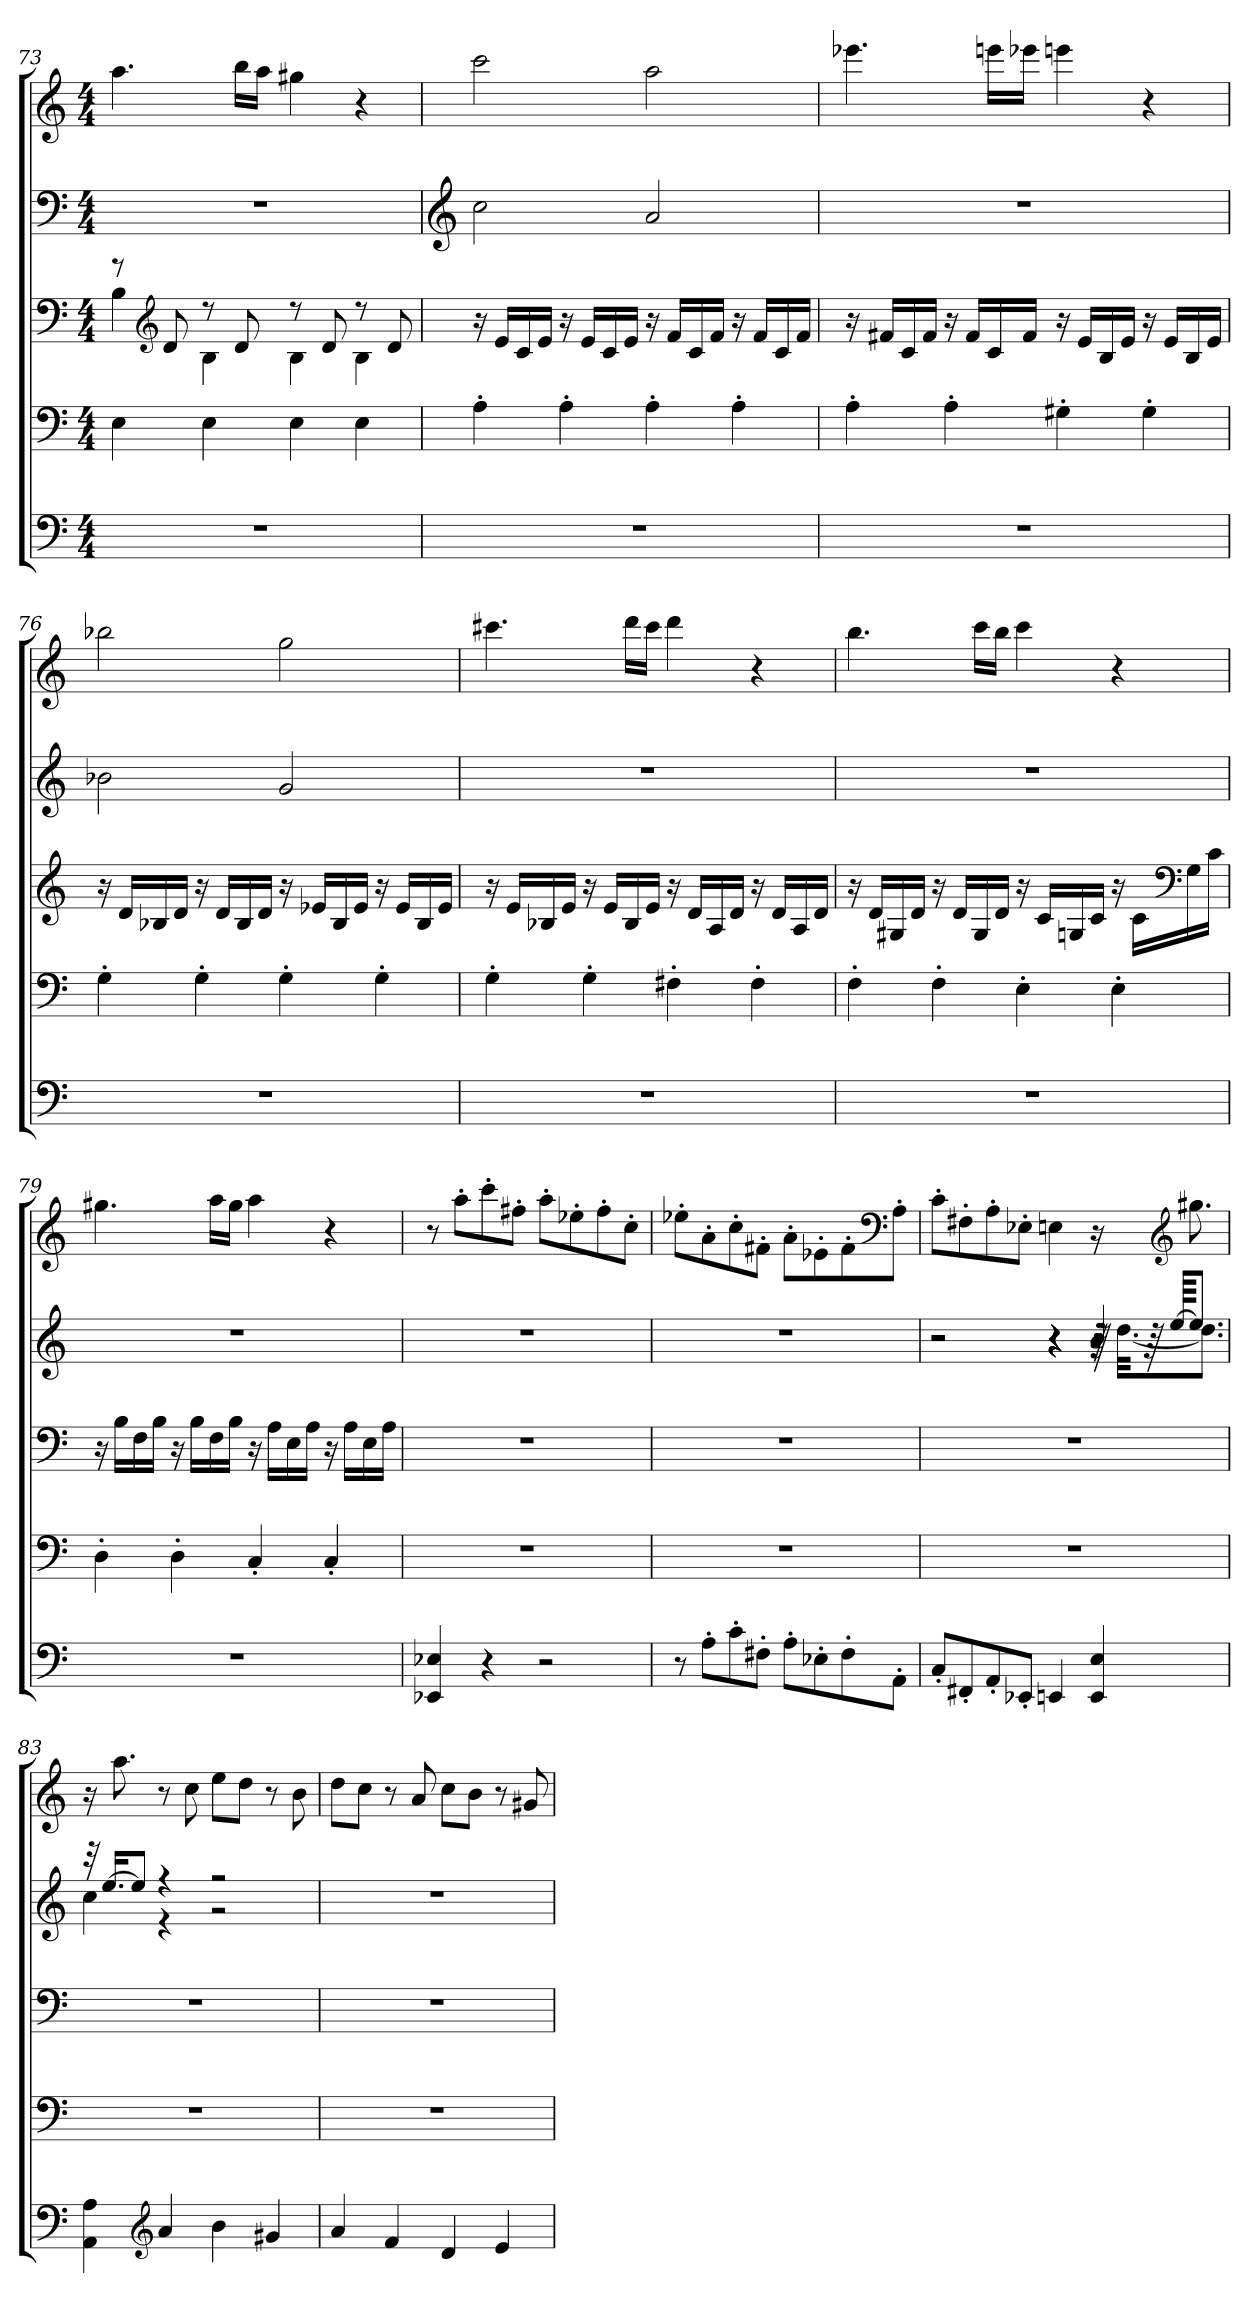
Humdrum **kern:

**kern	**kern	**kern	**kern	**kern
*part5	*part4	*part3	*part2	*part1
*staff5	*staff4	*staff3	*staff2	*staff1
!!LO:PB:g=z
*clefF4	*clefF4	*clefF4	*clefF4	*clefG2
*k[]	*k[]	*k[]	*k[]	*k[]
*M4/4	*M4/4	*M4/4	*M4/4	*M4/4
*MM170	*MM170	*MM170	*MM170	*MM170
=73	=73	=73	=73	=73
*	*	*^	*	*
1r	4E\	8r	4B\	1r	4.aa\
*	*	*clefG2	*	*	*
.	.	8d/	.	.	.
.	4E\	8r	4B\	.	.
.	.	8d/	.	.	16bb\LL
.	.	.	.	.	16aa\JJ
.	4E\	8r	4B\	.	4gg#X\
.	.	8d/	.	.	.
.	4E\	8r	4B\	.	4r
.	.	8d/	.	.	.
*	*	*v	*v	*	*
=74	=74	=74	=74	=74
*	*	*	*clefG2	*
*	*	*	*	*MM170
1r	4A'\	16r	2cc\	2ccc\
.	.	16e/LL	.	.
.	.	16c/	.	.
.	.	16e/JJ	.	.
.	4A'\	16r	.	.
.	.	16e/LL	.	.
.	.	16c/	.	.
.	.	16e/JJ	.	.
.	4A'\	16r	2a/	2aa\
.	.	16f/LL	.	.
.	.	16c/	.	.
.	.	16f/JJ	.	.
.	4A'\	16r	.	.
.	.	16f/LL	.	.
.	.	16c/	.	.
.	.	16f/JJ	.	.
!!LO:LB:g=z
=75	=75	=75	=75	=75
1r	4A'\	16r	1r	4.eee-X\
.	.	16f#X/LL	.	.
.	.	16c/	.	.
.	.	16f#/JJ	.	.
.	4A'\	16r	.	.
.	.	16f#/LL	.	.
.	.	16c/	.	16eeen\LL
.	.	16f#/JJ	.	16eee-X\JJ
.	4G#X'\	16r	.	4eeen\
.	.	16e/LL	.	.
.	.	16B/	.	.
.	.	16e/JJ	.	.
.	4G#'\	16r	.	4r
.	.	16e/LL	.	.
.	.	16B/	.	.
.	.	16e/JJ	.	.
=76	=76	=76	=76	=76
*	*	*	*	*MM170
1r	4G'\	16r	2b-X\	2bb-X\
.	.	16d/LL	.	.
.	.	16B-X/	.	.
.	.	16d/JJ	.	.
.	4G'\	16r	.	.
.	.	16d/LL	.	.
.	.	16B-/	.	.
.	.	16d/JJ	.	.
.	4G'\	16r	2g/	2gg\
.	.	16e-X/LL	.	.
.	.	16B-/	.	.
.	.	16e-/JJ	.	.
.	4G'\	16r	.	.
.	.	16e-/LL	.	.
.	.	16B-/	.	.
.	.	16e-/JJ	.	.
!!LO:PB:g=z
=77	=77	=77	=77	=77
1r	4G'\	16r	1r	4.ccc#X\
.	.	16e/LL	.	.
.	.	16B-X/	.	.
.	.	16e/JJ	.	.
.	4G'\	16r	.	.
.	.	16e/LL	.	.
.	.	16B-/	.	16ddd\LL
.	.	16e/JJ	.	16ccc#\JJ
.	4F#X'\	16r	.	4ddd\
.	.	16d/LL	.	.
.	.	16A/	.	.
.	.	16d/JJ	.	.
.	4F#'\	16r	.	4r
.	.	16d/LL	.	.
.	.	16A/	.	.
.	.	16d/JJ	.	.
=78	=78	=78	=78	=78
*	*	*	*	*MM170
1r	4F'\	16r	1r	4.bb\
.	.	16d/LL	.	.
.	.	16G#X/	.	.
.	.	16d/JJ	.	.
.	4F'\	16r	.	.
.	.	16d/LL	.	.
.	.	16G#/	.	16ccc\LL
.	.	16d/JJ	.	16bb\JJ
.	4E'\	16r	.	4ccc\
.	.	16c/LL	.	.
.	.	16Gn/	.	.
.	.	16c/JJ	.	.
.	4E'\	16r	.	4r
.	.	16c\LL	.	.
*	*	*clefF4	*	*
.	.	16G\	.	.
.	.	16c\JJ	.	.
!!LO:LB:g=z
=79	=79	=79	=79	=79
*	*	*	*	*MM170
1r	4D'\	16r	1r	4.gg#X\
.	.	16B\LL	.	.
.	.	16F\	.	.
.	.	16B\JJ	.	.
.	4D'\	16r	.	.
.	.	16B\LL	.	.
.	.	16F\	.	16aa\LL
.	.	16B\JJ	.	16gg#\JJ
.	4C'/	16r	.	4aa\
.	.	16A\LL	.	.
.	.	16E\	.	.
.	.	16A\JJ	.	.
.	4C'/	16r	.	4r
.	.	16A\LL	.	.
.	.	16E\	.	.
.	.	16A\JJ	.	.
=80	=80	=80	=80	=80
*	*	*	*	*MM170
4EE-X/ 4E-X/	1r	1r	1r	8r
.	.	.	.	8aa'\L
4r	.	.	.	8ccc'\
.	.	.	.	8ff#X'\J
2r	.	.	.	8aa'\L
.	.	.	.	8ee-X'\
.	.	.	.	8ff#'\
.	.	.	.	8cc'\J
=81	=81	=81	=81	=81
8r	1r	1r	1r	8ee-X'\L
8A'\L	.	.	.	8a'\
8c'\	.	.	.	8cc'\
8F#X'\J	.	.	.	8f#X'\J
8A'\L	.	.	.	8a'\L
8E-X'\	.	.	.	8e-X'\
8F#'\	.	.	.	8f#'\
*	*	*	*	*clefF4
8AA'\J	.	.	.	8A'\J
!!LO:PB:g=z
=82	=82	=82	=82	=82
*	*	*	*^	*
*	*	*	*	*^	*
8C'/L	1r	1r	2r	2r	2r	8c'\L
8FF#X'/	.	.	.	.	.	8F#X'\
8AA'/	.	.	.	.	.	8A'\
8EE-X'/J	.	.	.	.	.	8E-X'\J
4EEn/	.	.	4r	4r	4r	4En\
*	*	*	*	*	*	*MM140
4EE/ 4E/	.	.	32r	64r	4b/	16r
.	.	.	.	[32.dd\KKL	.	.
.	.	.	64r	.	.	.
.	.	.	[64ee/KKKL	.	.	.
*	*	*	*	*	*	*clefG2
.	.	.	8.ee/J]	8.dd\J]	.	8.gg#X\
*	*	*	*v	*v	*v	*
=83	=83	=83	=83	=83
*	*	*	*	*MM159
*	*	*	*^	*
4AA\ 4A\	1r	1r	32r	4cc\	16r
.	.	.	[16.ee/KL	.	.
.	.	.	.	.	8.aa\
.	.	.	8ee/J]	.	.
*clefG2	*	*	*	*	*
*	*	*	*	*	*MM170
4a/	.	.	4r	4r	8r
.	.	.	.	.	8cc\
4b\	.	.	2r	2r	8ee\L
.	.	.	.	.	8dd\J
4g#X/	.	.	.	.	8r
.	.	.	.	.	8b\
*	*	*	*v	*v	*
=84	=84	=84	=84	=84
4a/	1r	1r	1r	8dd\L
.	.	.	.	8cc\J
4f/	.	.	.	8r
.	.	.	.	8a/
4d/	.	.	.	8cc\L
.	.	.	.	8b\J
4e/	.	.	.	8r
.	.	.	.	8g#X/
=	=	=	=	=
*-	*-	*-	*-	*-
